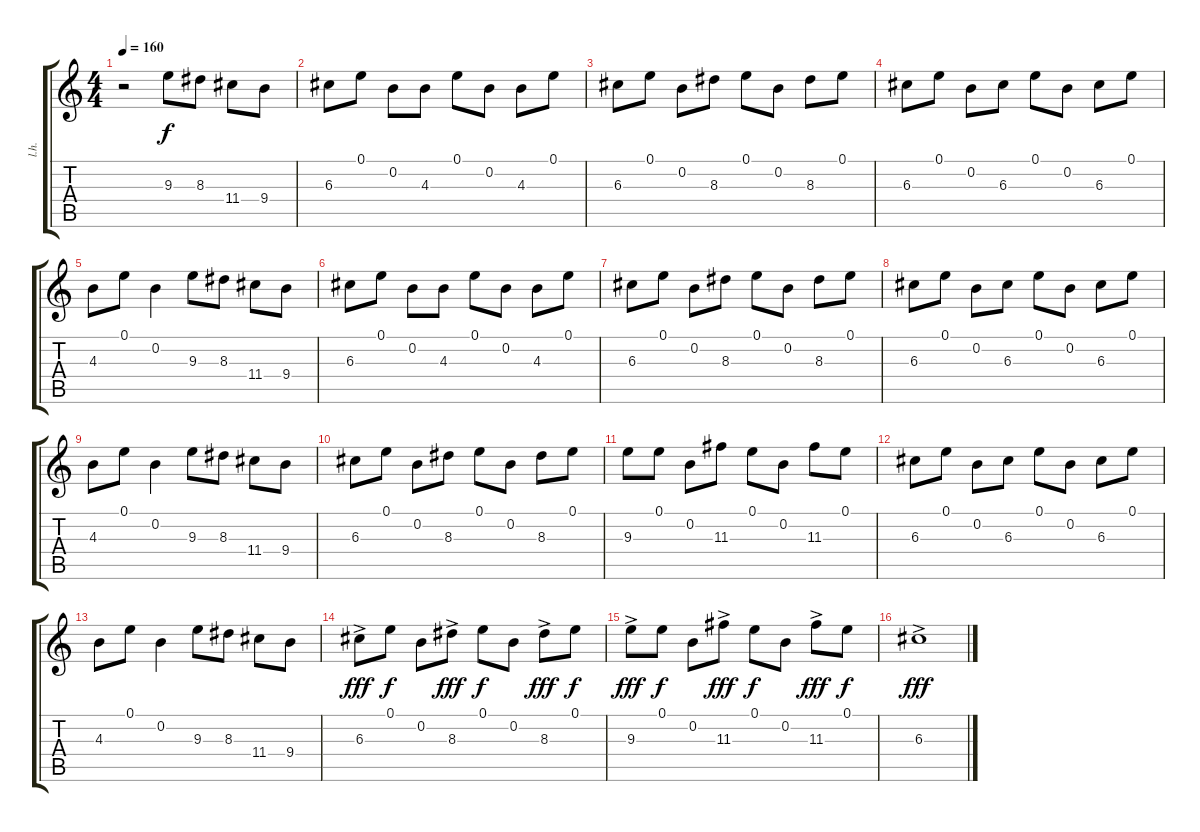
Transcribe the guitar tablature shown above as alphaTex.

\track ("l.h." "l.h.") {instrument distortionguitar}
\staff {score tabs}
\tuning (E4 B3 G3 D3 A2 E2) {hide}
\ts (4 4)
\tempo 160
\clef g2
\ks c
r.2{dy f} 9.3.8 8.3.8 11.4.8 9.4.8 |
6.3.8 0.1.8 0.2.8 4.3.8 0.1.8 0.2.8 4.3.8 0.1.8 |
6.3.8 0.1.8 0.2.8 8.3.8 0.1.8 0.2.8 8.3.8 0.1.8 |
6.3.8 0.1.8 0.2.8 6.3.8 0.1.8 0.2.8 6.3.8 0.1.8 |
4.3.8 0.1.8 0.2.4 9.3.8 8.3.8 11.4.8 9.4.8 |
6.3.8 0.1.8 0.2.8 4.3.8 0.1.8 0.2.8 4.3.8 0.1.8 |
6.3.8 0.1.8 0.2.8 8.3.8 0.1.8 0.2.8 8.3.8 0.1.8 |
6.3.8 0.1.8 0.2.8 6.3.8 0.1.8 0.2.8 6.3.8 0.1.8 |
4.3.8 0.1.8 0.2.4 9.3.8 8.3.8 11.4.8 9.4.8 |
6.3.8 0.1.8 0.2.8 8.3.8 0.1.8 0.2.8 8.3.8 0.1.8 |
9.3.8 0.1.8 0.2.8 11.3.8 0.1.8 0.2.8 11.3.8 0.1.8 |
6.3.8 0.1.8 0.2.8 6.3.8 0.1.8 0.2.8 6.3.8 0.1.8 |
4.3.8 0.1.8 0.2.4 9.3.8 8.3.8 11.4.8 9.4.8 |
6.3{ac}.8{dy fff} 0.1.8{dy f} 0.2.8 8.3{ac}.8{dy fff} 0.1.8{dy f} 0.2.8 8.3{ac}.8{dy fff} 0.1.8{dy f} |
9.3{ac}.8{dy fff} 0.1.8{dy f} 0.2.8 11.3{ac}.8{dy fff} 0.1.8{dy f} 0.2.8 11.3{ac}.8{dy fff} 0.1.8{dy f} |
6.3{ac}.1{dy fff}
